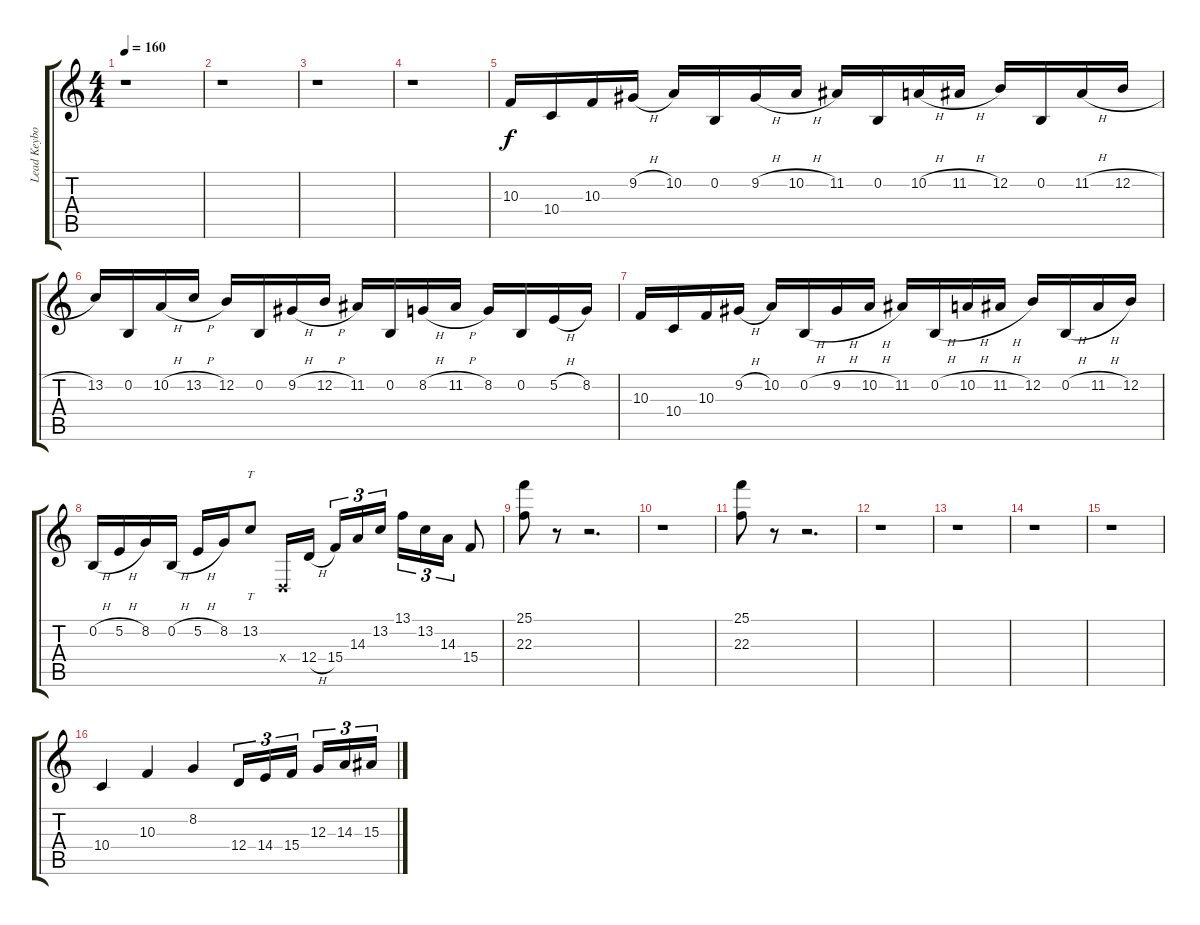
\track ("Lead Keyboard" "Lead Keybo") {instrument lead2sawtooth}
\staff {score tabs}
\tuning (E4 B3 G3 D3 A2 E2) {hide}
\ts (4 4)
\tempo 160
\clef g2
\ks c
r.1{dy f} |
r.1 |
r.1 |
r.1 |
10.3.16 10.4.16 10.3.16 9.2{h}.16 10.2.16 0.2.16 9.2{h}.16 10.2{h}.16 11.2.16 0.2.16 10.2{h}.16 11.2{h}.16 12.2.16 0.2.16 11.2{h}.16 12.2{h}.16 |
13.2.16 0.2.16 10.2{h}.16 13.2{h}.16 12.2.16 0.2.16 9.2{h}.16 12.2{h}.16 11.2.16 0.2.16 8.2{h}.16 11.2{h}.16 8.2.16 0.2.16 5.2{h}.16 8.2.16 |
10.3.16 10.4.16 10.3.16 9.2{h}.16 10.2.16 0.2{h}.16 9.2{h}.16 10.2{h}.16 11.2.16 0.2{h}.16 10.2{h}.16 11.2{h}.16 12.2.16 0.2{h}.16 11.2{h}.16 12.2.16 |
0.2{h}.16 5.2{h}.16 8.2.16 0.2{h}.16 5.2{h}.16 8.2.16 13.2.8{tt} 0.4{x}.16 12.4{h}.16 15.4.16{tu (3 2)} 14.3.16{tu (3 2)} 13.2.16{tu (3 2)} 13.1.16{tu (3 2)} 13.2.16{tu (3 2)} 14.3.16{tu (3 2)} 15.4.8 |
(25.1 22.3).8{instrument orchestrahit} r.8 r.2{d} |
r.1{instrument lead2sawtooth} |
(25.1 22.3).8{instrument orchestrahit} r.8 r.2{d} |
r.1{instrument lead2sawtooth} |
r.1 |
r.1 |
r.1 |
10.4.4 10.3.4 8.2.4 12.4.16{tu (3 2)} 14.4.16{tu (3 2)} 15.4.16{tu (3 2)} 12.3.16{tu (3 2)} 14.3.16{tu (3 2)} 15.3.16{tu (3 2)}
